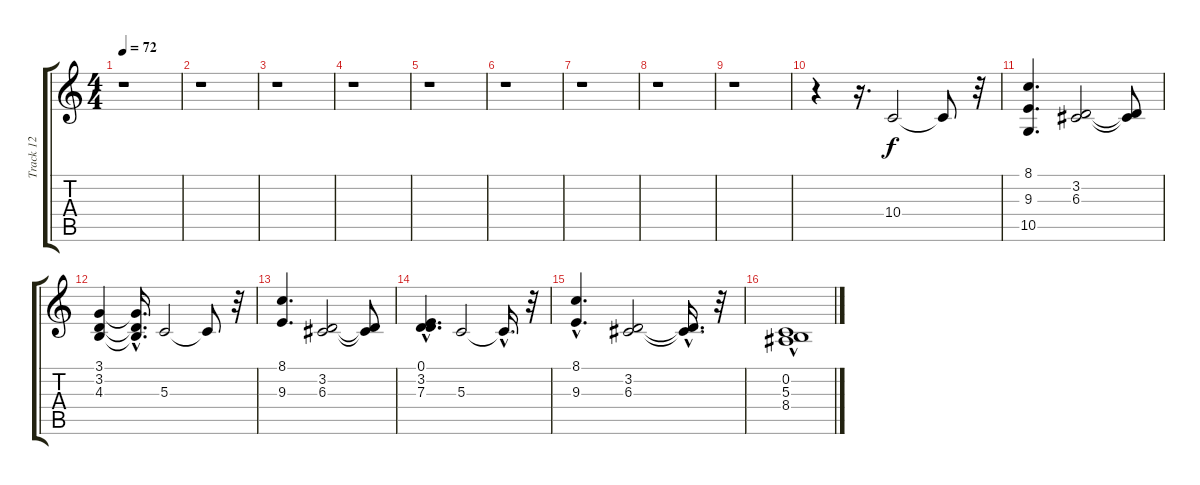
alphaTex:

\track ("Track 12" "Track 12") {instrument rockorgan}
\staff {score tabs}
\tuning (E4 B3 G3 D3 A2 E2) {hide}
\ts (4 4)
\tempo 72
\clef g2
\ks c
r.1{dy f} |
r.1 |
r.1 |
r.1 |
r.1 |
r.1 |
r.1 |
r.1 |
r.1 |
r.4 r.16{d} 10.4.2 10.4{t}.8 r.32 |
(8.1 9.3 10.5).4{d} (3.2 6.3).2 (3.2{t} 6.3{t}).8 |
(3.1 3.2 4.3).4 (3.1{hac t} 3.2{hac t} 4.3{t}).16{d} 5.3.2 5.3{t}.8 r.32 |
(8.1 9.3).4{d} (3.2 6.3).2 (3.2{t} 6.3{t}).8 |
(0.1 3.2{hac} 7.3).4{d} 5.3.2 5.3{hac t}.16{d} r.32 |
(8.1{hac} 9.3).4{d} (3.2 6.3).2 (3.2{hac t} 6.3{hac t}).16{d} r.32 |
(0.2 5.3{hac} 8.4).1
